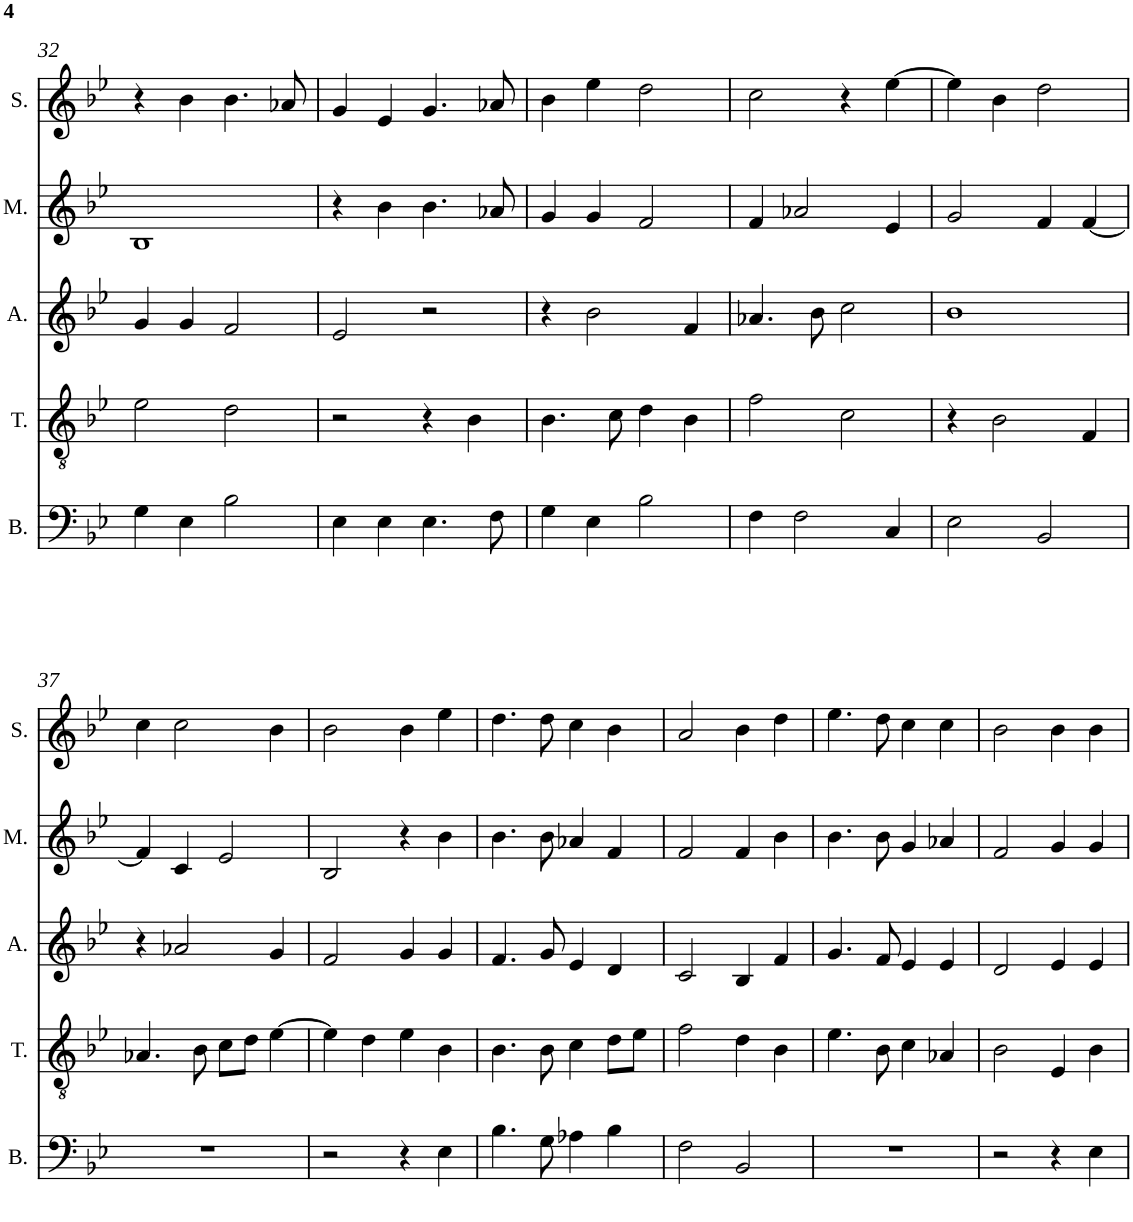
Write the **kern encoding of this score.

**kern	**kern	**kern	**kern	**kern
*part5	*part4	*part3	*part2	*part1
*staff5	*staff4	*staff3	*staff2	*staff1
*I"Bass	*I"Tenor	*I"Alto	*I"Mezzo	*I"Soprano
*I'B.	*I'T.	*I'A.	*I'M.	*I'S.
!!LO:PB:g=z
*clefF4	*clefGv2	*clefG2	*clefG2	*clefG2
*k[b-e-]	*k[b-e-]	*k[b-e-]	*k[b-e-]	*k[b-e-]
*B-:	*B-:	*B-:	*B-:	*B-:
*M2/2	*M2/2	*M2/2	*M2/2	*M2/2
*met(c|)	*met(c|)	*met(c|)	*met(c|)	*met(c|)
=32	=32	=32	=32	=32
4G\	2e-\	4g/	1B-	4r
4E-\	.	4g/	.	4b-\
2B-\	2d\	2f/	.	4.b-\
.	.	.	.	8a-X/
=33	=33	=33	=33	=33
4E-\	2r	2e-/	4r	4g/
4E-\	.	.	4b-\	4e-/
4.E-\	4r	2r	4.b-\	4.g/
.	4B-\	.	.	.
8F\	.	.	8a-X/	8a-X/
=34	=34	=34	=34	=34
4G\	4.B-\	4r	4g/	4b-\
4E-\	.	2b-\	4g/	4ee-\
.	8c\	.	.	.
2B-\	4d\	.	2f/	2dd\
.	4B-\	4f/	.	.
=35	=35	=35	=35	=35
4F\	2f\	4.a-X/	4f/	2cc\
2F\	.	.	2a-X/	.
.	.	8b-\	.	.
.	2c\	2cc\	.	4r
4C/	.	.	4e-/	[4ee-\
=36	=36	=36	=36	=36
2E-\	4r	1b-	2g/	4ee-\]
.	2B-\	.	.	4b-\
2BB-/	.	.	4f/	2dd\
.	4F/	.	[4f/	.
!!LO:LB:g=z
=37	=37	=37	=37	=37
1r	4.A-X/	4r	4f/]	4cc\
.	.	2a-X/	4c/	2cc\
.	8B-\	.	.	.
.	8c\L	.	2e-/	.
.	8d\J	.	.	.
.	[4e-\	4g/	.	4b-\
=38	=38	=38	=38	=38
2r	4e-\]	2f/	2B-/	2b-\
.	4d\	.	.	.
4r	4e-\	4g/	4r	4b-\
4E-\	4B-\	4g/	4b-\	4ee-\
=39	=39	=39	=39	=39
4.B-\	4.B-\	4.f/	4.b-\	4.dd\
8G\	8B-\	8g/	8b-\	8dd\
4A-X\	4c\	4e-/	4a-X/	4cc\
4B-\	8d\L	4d/	4f/	4b-\
.	8e-\J	.	.	.
=40	=40	=40	=40	=40
2F\	2f\	2c/	2f/	2a/
2BB-/	4d\	4B-/	4f/	4b-\
.	4B-\	4f/	4b-\	4dd\
=41	=41	=41	=41	=41
1r	4.e-\	4.g/	4.b-\	4.ee-\
.	8B-\	8f/	8b-\	8dd\
.	4c\	4e-/	4g/	4cc\
.	4A-X/	4e-/	4a-X/	4cc\
=42	=42	=42	=42	=42
2r	2B-\	2d/	2f/	2b-\
4r	4E-/	4e-/	4g/	4b-\
4E-\	4B-\	4e-/	4g/	4b-\
=	=	=	=	=
*-	*-	*-	*-	*-
